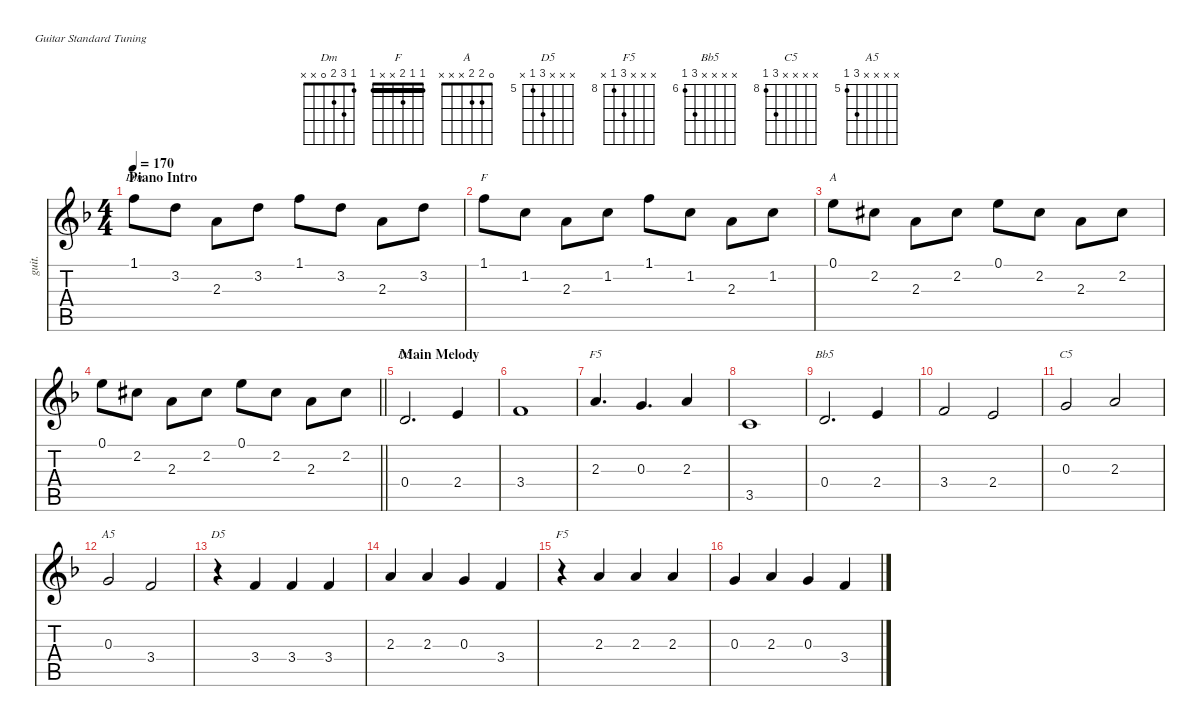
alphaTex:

\defaultSystemsLayout 4
\hideDynamics
\bracketExtendMode nobrackets
\otherSystemsTrackNameOrientation horizontal
\track ("Guitar" "guit. ") {defaultSystemsLayout 4 mute instrument brightacousticpiano}
\staff {score tabs}
\tuning (E4 B3 G3 D3 A2 E2)
\displaytranspose 12
\chord ("Dm" 1 3 2 0 x x) {showfingering false}
\chord ("F" 1 1 2 x x 1) {showfingering false barre (1 1)}
\chord ("A" 0 2 2 x x x) {showfingering false}
\chord ("D5" x x x 7 5 x) {firstfret 5 showfingering false}
\chord ("F5" x x x 10 8 x) {firstfret 8 showfingering false}
\chord ("Bb5" x x x x 8 6) {firstfret 6 showfingering false}
\chord ("C5" x x x x 10 8) {firstfret 8 showfingering false}
\chord ("A5" x x x x 7 5) {firstfret 5 showfingering false}
\ts (4 4)
\beaming (8 2 2 2 2)
\section ("" "Piano Intro")
\tempo 170
\clef g2
\ks dminor
1.1{acc forcenatural}.8{ch "Dm" dy f instrument brightacousticpiano beam Down} 3.2{acc forcenatural}.8{beam Down} 2.3{acc forcenatural}.8{beam Down} 3.2{acc forcenatural}.8{beam Down} 1.1{acc forcenatural}.8{beam Down} 3.2{acc forcenatural}.8{beam Down} 2.3{acc forcenatural}.8{beam Down} 3.2{acc forcenatural}.8{beam Down} |
1.1{acc forcenatural}.8{ch "F" beam Down} 1.2{acc forcenatural}.8{beam Down} 2.3{acc forcenatural}.8{beam Down} 1.2{acc forcenatural}.8{beam Down} 1.1{acc forcenatural}.8{beam Down} 1.2{acc forcenatural}.8{beam Down} 2.3{acc forcenatural}.8{beam Down} 1.2{acc forcenatural}.8{beam Down} |
0.1{acc forcenatural}.8{ch "A" beam Down} 2.2{acc #}.8{beam Down} 2.3{acc forcenatural}.8{beam Down} 2.2{acc #}.8{beam Down} 0.1{acc forcenatural}.8{beam Down} 2.2{acc #}.8{beam Down} 2.3{acc forcenatural}.8{beam Down} 2.2{acc #}.8{beam Down} |
\barLineRight lightlight
0.1{acc forcenatural}.8{beam Down} 2.2{acc #}.8{beam Down} 2.3{acc forcenatural}.8{beam Down} 2.2{acc #}.8{beam Down} 0.1{acc forcenatural}.8{beam Down} 2.2{acc #}.8{beam Down} 2.3{acc forcenatural}.8{beam Down} 2.2{acc #}.8{beam Down} |
\section ("" "Main Melody")
0.4{acc forcenatural}.2{d ch "D5" beam Up} 2.4{acc forcenatural}.4{beam Up} |
3.4{acc forcenatural}.1{beam Up} |
2.3{acc forcenatural}.4{d ch "F5" beam Up} 0.3{acc forcenatural}.4{d beam Up} 2.3{acc forcenatural}.4{beam Up} |
3.5{acc forcenatural}.1{beam Up} |
0.4{acc forcenatural}.2{d ch "Bb5" beam Up} 2.4{acc forcenatural}.4{beam Up} |
3.4{acc forcenatural}.2{beam Up} 2.4{acc forcenatural}.2{beam Up} |
0.3{acc forcenatural}.2{ch "C5" beam Up} 2.3{acc forcenatural}.2{beam Up} |
0.3{acc forcenatural}.2{ch "A5" beam Up} 3.4{acc forcenatural}.2{beam Up} |
r.4{ch "D5" beam Down} 3.4{acc forcenatural}.4{beam Up} 3.4{acc forcenatural}.4{beam Up} 3.4{acc forcenatural}.4{beam Up} |
2.3{acc forcenatural}.4{beam Up} 2.3{acc forcenatural}.4{beam Up} 0.3{acc forcenatural}.4{beam Up} 3.4{acc forcenatural}.4{beam Up} |
r.4{ch "F5" beam Down} 2.3{acc forcenatural}.4{beam Up} 2.3{acc forcenatural}.4{beam Up} 2.3{acc forcenatural}.4{beam Up} |
0.3{acc forcenatural}.4{beam Up} 2.3{acc forcenatural}.4{beam Up} 0.3{acc forcenatural}.4{beam Up} 3.4{acc forcenatural}.4{beam Up}
